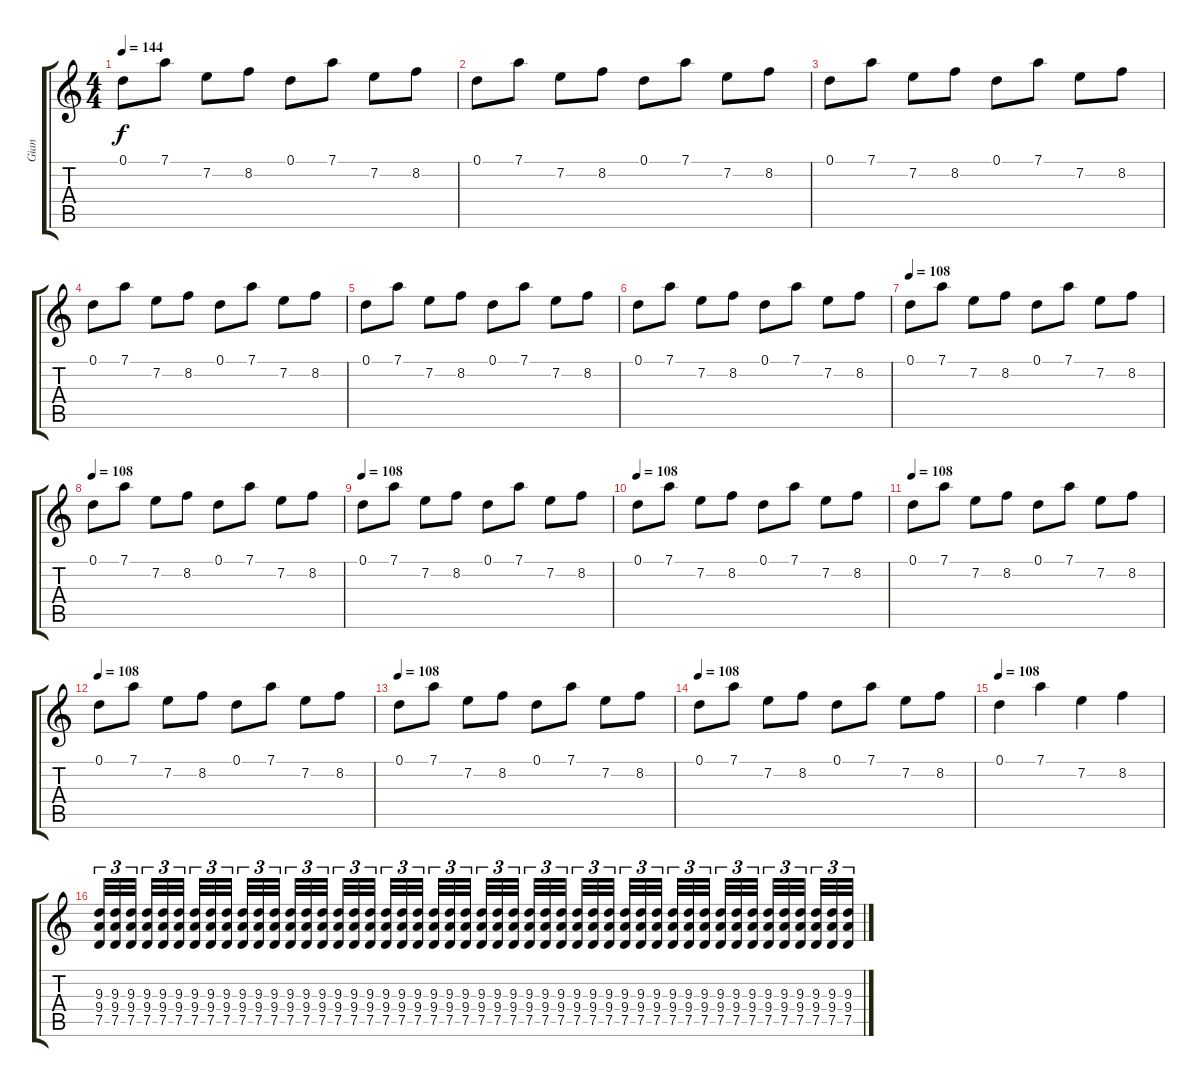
\track ("Gian" "Gian") {instrument distortionguitar}
\staff {score tabs}
\tuning (D4 A3 F3 C3 G2 D2) {hide}
\ts (4 4)
\tempo 144
\clef g2
\ks c
0.1.8{dy f} 7.1.8 7.2.8 8.2.8 0.1.8 7.1.8 7.2.8 8.2.8 |
0.1.8 7.1.8 7.2.8 8.2.8 0.1.8 7.1.8 7.2.8 8.2.8 |
0.1.8 7.1.8 7.2.8 8.2.8 0.1.8 7.1.8 7.2.8 8.2.8 |
0.1.8 7.1.8 7.2.8 8.2.8 0.1.8 7.1.8 7.2.8 8.2.8 |
0.1.8 7.1.8 7.2.8 8.2.8 0.1.8 7.1.8 7.2.8 8.2.8 |
0.1.8 7.1.8 7.2.8 8.2.8 0.1.8 7.1.8 7.2.8 8.2.8 |
\tempo 108
0.1.8 7.1.8 7.2.8 8.2.8 0.1.8 7.1.8 7.2.8 8.2.8 |
\tempo 108
0.1.8 7.1.8 7.2.8 8.2.8 0.1.8 7.1.8 7.2.8 8.2.8 |
\tempo 108
0.1.8 7.1.8 7.2.8 8.2.8 0.1.8 7.1.8 7.2.8 8.2.8 |
\tempo 108
0.1.8 7.1.8 7.2.8 8.2.8 0.1.8 7.1.8 7.2.8 8.2.8 |
\tempo 108
0.1.8 7.1.8 7.2.8 8.2.8 0.1.8 7.1.8 7.2.8 8.2.8 |
\tempo 108
0.1.8 7.1.8 7.2.8 8.2.8 0.1.8 7.1.8 7.2.8 8.2.8 |
\tempo 108
0.1.8 7.1.8 7.2.8 8.2.8 0.1.8 7.1.8 7.2.8 8.2.8 |
\tempo 108
0.1.8 7.1.8 7.2.8 8.2.8 0.1.8 7.1.8 7.2.8 8.2.8 |
\tempo 108
0.1.4 7.1.4 7.2.4 8.2.4 |
(9.3 9.4 7.5).32{tu (3 2)} (9.3 9.4 7.5).32{tu (3 2)} (9.3 9.4 7.5).32{tu (3 2)} (9.3 9.4 7.5).32{tu (3 2)} (9.3 9.4 7.5).32{tu (3 2)} (9.3 9.4 7.5).32{tu (3 2)} (9.3 9.4 7.5).32{tu (3 2)} (9.3 9.4 7.5).32{tu (3 2)} (9.3 9.4 7.5).32{tu (3 2)} (9.3 9.4 7.5).32{tu (3 2)} (9.3 9.4 7.5).32{tu (3 2)} (9.3 9.4 7.5).32{tu (3 2)} (9.3 9.4 7.5).32{tu (3 2)} (9.3 9.4 7.5).32{tu (3 2)} (9.3 9.4 7.5).32{tu (3 2)} (9.3 9.4 7.5).32{tu (3 2)} (9.3 9.4 7.5).32{tu (3 2)} (9.3 9.4 7.5).32{tu (3 2)} (9.3 9.4 7.5).32{tu (3 2)} (9.3 9.4 7.5).32{tu (3 2)} (9.3 9.4 7.5).32{tu (3 2)} (9.3 9.4 7.5).32{tu (3 2)} (9.3 9.4 7.5).32{tu (3 2)} (9.3 9.4 7.5).32{tu (3 2)} (9.3 9.4 7.5).32{tu (3 2)} (9.3 9.4 7.5).32{tu (3 2)} (9.3 9.4 7.5).32{tu (3 2)} (9.3 9.4 7.5).32{tu (3 2)} (9.3 9.4 7.5).32{tu (3 2)} (9.3 9.4 7.5).32{tu (3 2)} (9.3 9.4 7.5).32{tu (3 2)} (9.3 9.4 7.5).32{tu (3 2)} (9.3 9.4 7.5).32{tu (3 2)} (9.3 9.4 7.5).32{tu (3 2)} (9.3 9.4 7.5).32{tu (3 2)} (9.3 9.4 7.5).32{tu (3 2)} (9.3 9.4 7.5).32{tu (3 2)} (9.3 9.4 7.5).32{tu (3 2)} (9.3 9.4 7.5).32{tu (3 2)} (9.3 9.4 7.5).32{tu (3 2)} (9.3 9.4 7.5).32{tu (3 2)} (9.3 9.4 7.5).32{tu (3 2)} (9.3 9.4 7.5).32{tu (3 2)} (9.3 9.4 7.5).32{tu (3 2)} (9.3 9.4 7.5).32{tu (3 2)} (9.3 9.4 7.5).32{tu (3 2)} (9.3 9.4 7.5).32{tu (3 2)} (9.3 9.4 7.5).32{tu (3 2)}
